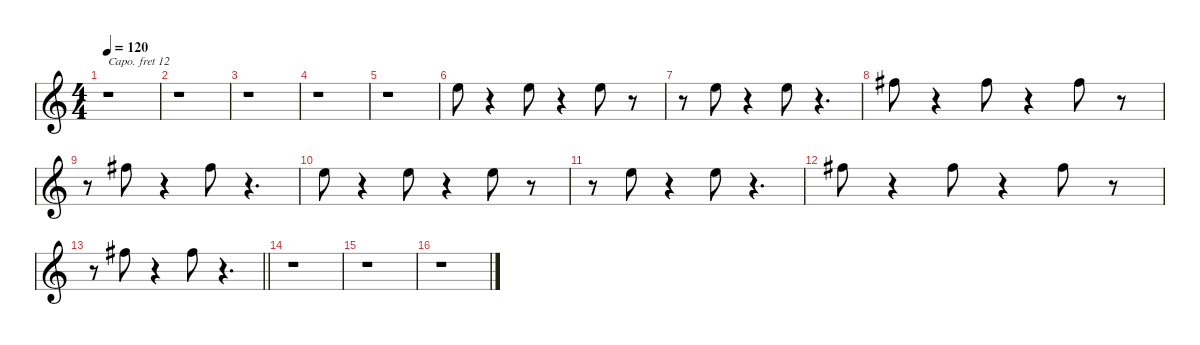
\defaultSystemsLayout 4
\hideDynamics
\bracketExtendMode nobrackets
\singleTrackTrackNamePolicy hidden
\multiTrackTrackNamePolicy hidden
\firstSystemTrackNameMode fullname
\firstSystemTrackNameOrientation horizontal
\otherSystemsTrackNameOrientation horizontal
\track ("Synth 1/2" "pad.synth.") {instrument pad7halo}
\staff {score}
\capo 12
\tuning (Eb4 B3 Gb3 B2 Gb2 B1)
\ts (4 4)
\tempo 120
\clef g2
\ks c
r.1{dy f beam Down} |
r.1{beam Down} |
r.1{beam Down} |
r.1{beam Down} |
r.1{beam Down} |
1.1.8{instrument pad7halo beam Down} r.4{beam Down} 1.1.8{beam Down} r.4{beam Down} 1.1.8{beam Down} r.8{beam Down} |
r.8{beam Down} 1.1.8{beam Down} r.4{beam Down} 1.1.8{beam Down} r.4{d beam Down} |
3.1{acc #}.8{beam Down} r.4{beam Down} 3.1{acc #}.8{beam Down} r.4{beam Down} 3.1{acc #}.8{beam Down} r.8{beam Down} |
r.8{beam Down} 3.1{acc #}.8{beam Down} r.4{beam Down} 3.1{acc #}.8{beam Down} r.4{d beam Down} |
1.1.8{beam Down} r.4{beam Down} 1.1.8{beam Down} r.4{beam Down} 1.1.8{beam Down} r.8{beam Down} |
r.8{beam Down} 1.1.8{beam Down} r.4{beam Down} 1.1.8{beam Down} r.4{d beam Down} |
3.1{acc #}.8{beam Down} r.4{beam Down} 3.1{acc #}.8{beam Down} r.4{beam Down} 3.1{acc #}.8{beam Down} r.8{beam Down} |
\barLineRight lightlight
r.8{beam Down} 3.1{acc #}.8{beam Down} r.4{beam Down} 3.1{acc #}.8{beam Down} r.4{d beam Down} |
r.1{beam Down} |
r.1{beam Down} |
r.1{beam Down}
